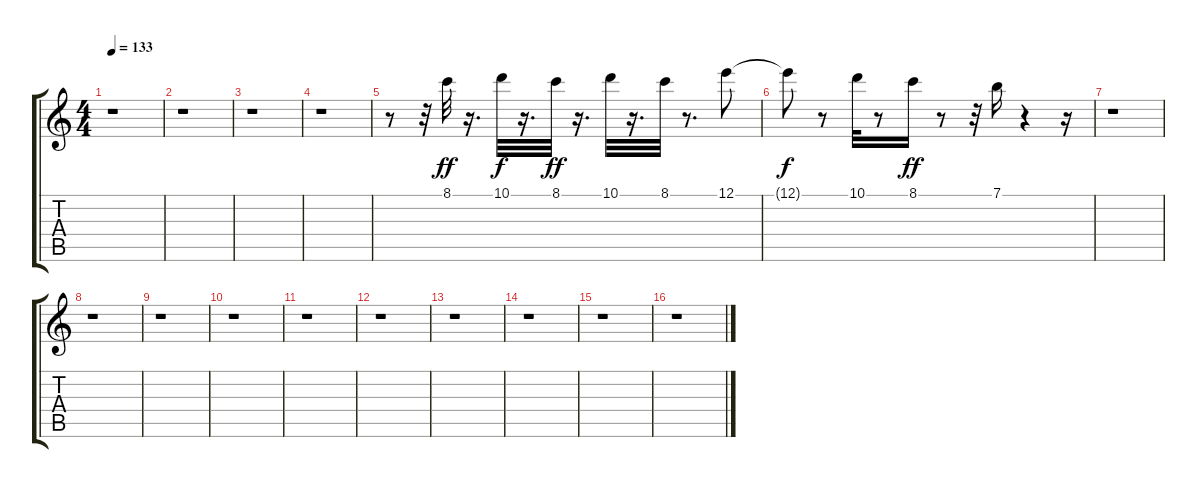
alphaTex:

\track "" {instrument acousticguitarnylon}
\staff {score tabs}
\tuning (E4 B3 G3 D3 A2 E2) {hide}
\ts (4 4)
\tempo 133
\clef g2
\ks c
r.1{dy fff} |
r.1 |
r.1 |
r.1 |
r.8 r.32 8.1.32{dy ff} r.16{d} 10.1.32{dy f} r.16{d} 8.1.32{dy ff} r.16{d} 10.1.32 r.16{d} 8.1.32 r.8{d} 12.1.8 |
12.1{t}.8{dy f} r.8 10.1.32 r.8 8.1.16{dy ff} r.8 r.32 7.1.16 r.4 r.16 |
r.1 |
r.1 |
r.1 |
r.1 |
r.1 |
r.1 |
r.1 |
r.1 |
r.1 |
r.1
